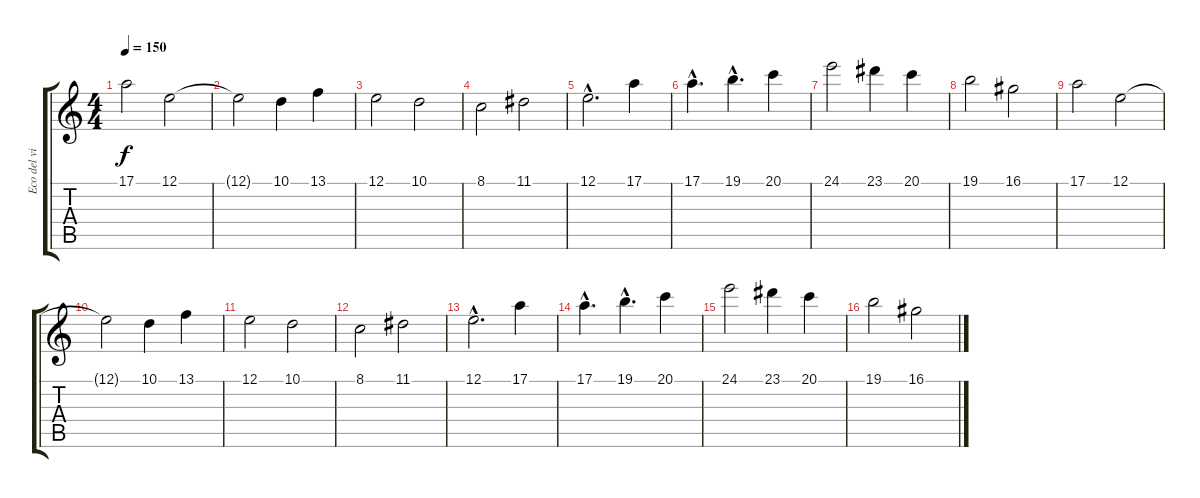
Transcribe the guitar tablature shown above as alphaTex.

\track ("Eco del violin" "Eco del vi") {instrument tremolostrings}
\staff {score tabs}
\tuning (E4 B3 G3 D3 A2 E2) {hide}
\ts (4 4)
\tempo 150
\clef g2
\ks c
17.1.2{dy f} 12.1.2 |
12.1{t}.2 10.1.4 13.1.4 |
12.1.2 10.1.2 |
8.1.2 11.1.2 |
12.1{hac}.2{d} 17.1.4 |
17.1{hac}.4{d} 19.1{hac}.4{d} 20.1.4 |
24.1.2 23.1.4 20.1.4 |
19.1.2 16.1.2 |
17.1.2 12.1.2 |
12.1{t}.2 10.1.4 13.1.4 |
12.1.2 10.1.2 |
8.1.2 11.1.2 |
12.1{hac}.2{d} 17.1.4 |
17.1{hac}.4{d} 19.1{hac}.4{d} 20.1.4 |
24.1.2 23.1.4 20.1.4 |
19.1.2 16.1.2
